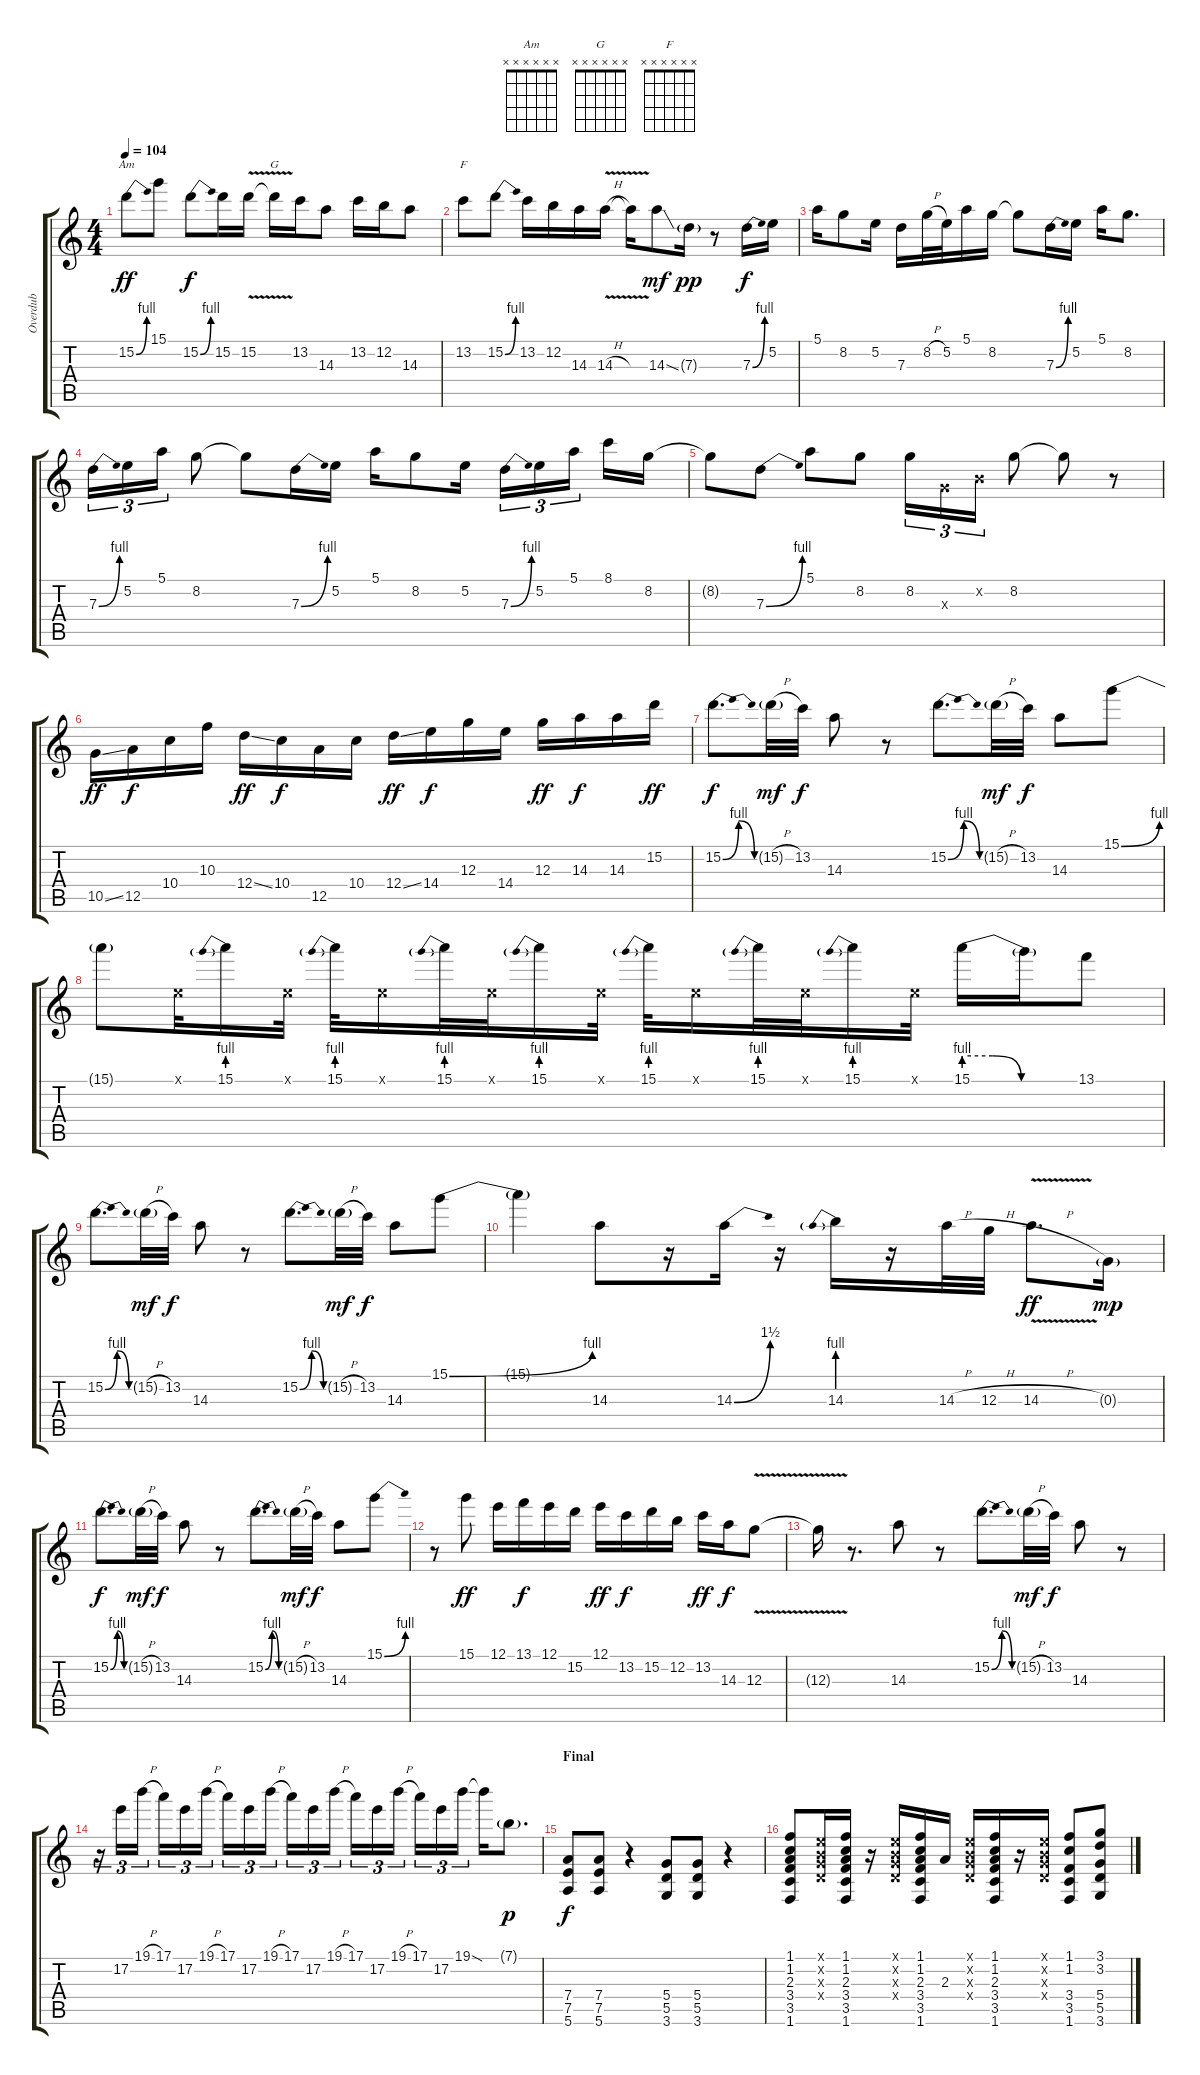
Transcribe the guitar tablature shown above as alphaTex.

\track ("Overdub" "Overdub") {instrument fretlessbass}
\staff {score tabs}
\tuning (E4 B3 G3 D3 A2 E2) {hide}
\chord ("Am" x x x x x x)
\chord ("G" x x x x x x)
\chord ("F" x x x x x x)
\ts (4 4)
\tempo 104
\clef g2
\ks c
15.2{be (bend 0 0 60 4)}.8{ch "Am" dy ff} 15.1.8 15.2{be (bend 0 0 60 4)}.8{dy f} 15.2.16 15.2{v}.16 15.2{t}.16{ch "G"} 13.2.16 14.3.8 13.2.16 12.2.16 14.3.8 |
13.2.8{ch "F"} 15.2{be (bend 0 0 60 4)}.8 13.2.16 12.2.16 14.3.16 14.3{v h}.16 14.3{t}.16 14.3{ss}.8{dy mf} 7.3{g}.16{dy pp} r.8 7.3{be (bend 0 0 60 4)}.16{dy f} 5.2.16 |
5.1.16 8.2.8 5.2.16 7.3.16 8.2{h}.32 5.2.32 5.1.16 8.2.16 8.2{t}.8 7.3{be (bend 0 0 60 4)}.16 5.2.16 5.1.16 8.2.8{d} |
7.3{be (bend 0 0 60 4)}.16{tu (3 2)} 5.2.16{tu (3 2)} 5.1.16{tu (3 2)} 8.2.8 8.2{t}.8 7.3{be (bend 0 0 60 4)}.16 5.2.16 5.1.16 8.2.8 5.2.16 7.3{be (bend 0 0 60 4)}.16{tu (3 2)} 5.2.16{tu (3 2)} 5.1.16{tu (3 2) beam splitsecondary} 8.1.16 8.2.16 |
8.2{t}.8 7.3{be (bend 0 0 60 4)}.8 5.1.8 8.2.8 8.2.16{tu (3 2)} 0.3{x}.16{tu (3 2)} 0.2{x}.16{tu (3 2)} 8.2.8 8.2{t}.8 r.8 |
10.5{ss}.16{dy ff} 12.5.16{dy f} 10.4.16 10.3.16 12.4{ss}.16{dy ff} 10.4.16{dy f} 12.5.16 10.4.16 12.4{ss}.16{dy ff} 14.4.16{dy f} 12.3.16 14.4.16 12.3.16{dy ff} 14.3.16{dy f} 14.3.16 15.2.16{dy ff} |
15.2{be (bendrelease 0 0 15 4 45 4 60 0)}.8{d dy f} 15.2{h g}.32{dy mf} 13.2.32{dy f} 14.3.8 r.8 15.2{be (bendrelease 0 0 15 4 45 4 60 0)}.8{d} 15.2{h g}.32{dy mf} 13.2.32{dy f} 14.3.8 15.1{be (bend 0 0 60 4)}.8 |
15.1{t}.8 0.1{x}.32 15.1{be (prebend 0 4 60 4)}.16 0.1{x}.32 15.1{be (prebend 0 4 60 4)}.32 0.1{x}.16 15.1{be (prebend 0 4 60 4)}.32 0.1{x}.32 15.1{be (prebend 0 4 60 4)}.16 0.1{x}.32 15.1{be (prebend 0 4 60 4)}.32 0.1{x}.16 15.1{be (prebend 0 4 60 4)}.32 0.1{x}.32 15.1{be (prebend 0 4 60 4)}.16 0.1{x}.32 15.1{be (custom 0 4 15 4 30 0 60 0)}.16 15.1{t}.16 13.1.8 |
15.2{be (bendrelease 0 0 15 4 45 4 60 0)}.8{d} 15.2{h g}.32{dy mf} 13.2.32{dy f} 14.3.8 r.8 15.2{be (bendrelease 0 0 15 4 45 4 60 0)}.8{d} 15.2{h g}.32{dy mf} 13.2.32{dy f} 14.3.8 15.1{be (bend 0 0 60 4)}.8 |
15.1{t}.4 14.3.8 r.16 14.3{be (bend 0 0 60 6)}.16 r.16 14.3{be (prebend 0 4 60 4)}.16 r.16 14.3{h}.32 12.3{h}.32 14.3{v h}.8{d dy ff} 0.3{g}.16{dy mp} |
15.2{be (bendrelease 0 0 15 4 45 4 60 0)}.8{d dy f} 15.2{h g}.32{dy mf} 13.2.32{dy f} 14.3.8 r.8 15.2{be (bendrelease 0 0 15 4 45 4 60 0)}.8{d} 15.2{h g}.32{dy mf} 13.2.32{dy f} 14.3.8 15.1{be (bend 0 0 60 4)}.8 |
r.8 15.1.8{dy ff} 12.1.16 13.1.16{dy f} 12.1.16 15.2.16 12.1.16{dy ff} 13.2.16{dy f} 15.2.16 12.2.16 13.2.16{dy ff} 14.3.16{dy f} 12.3{v}.8 |
12.3{t}.16 r.8{d} 14.3.8 r.8 15.2{be (bendrelease 0 0 15 4 45 4 60 0)}.8{d} 15.2{h g}.32{dy mf} 13.2.32{dy f} 14.3.8 r.8 |
r.16{tu (3 2)} 17.2.16{tu (3 2)} 19.1{h}.16{tu (3 2) beam splitsecondary} 17.1.16{tu (3 2)} 17.2.16{tu (3 2)} 19.1{h}.16{tu (3 2)} 17.1.16{tu (3 2)} 17.2.16{tu (3 2)} 19.1{h}.16{tu (3 2) beam splitsecondary} 17.1.16{tu (3 2)} 17.2.16{tu (3 2)} 19.1{h}.16{tu (3 2)} 17.1.16{tu (3 2)} 17.2.16{tu (3 2)} 19.1{h}.16{tu (3 2) beam splitsecondary} 17.1.16{tu (3 2)} 17.2.16{tu (3 2)} 19.1{ss}.16{tu (3 2)} 19.1{t}.16 7.1{g}.8{d dy p} |
\section ("" "Final")
(7.4 7.5 5.6).8{dy f} (7.4 7.5 5.6).8 r.4 (5.4 5.5 3.6).8 (5.4 5.5 3.6).8 r.4 |
(1.1 1.2 2.3 3.4 3.5 1.6).8 (0.1{x} 0.2{x} 0.3{x} 0.4{x}).16 (1.1 1.2 2.3 3.4 3.5 1.6).16 r.16 (0.1{x} 0.2{x} 0.3{x} 0.4{x}).16 (1.1 1.2 2.3 3.4 3.5 1.6).16 2.3.16 (0.1{x} 0.2{x} 0.3{x} 0.4{x}).16 (1.1 1.2 2.3 3.4 3.5 1.6).16 r.16 (0.1{x} 0.2{x} 0.3{x} 0.4{x}).16 (1.1 1.2 3.4 3.5 1.6).8 (3.1 3.2 5.4 5.5 3.6).8
